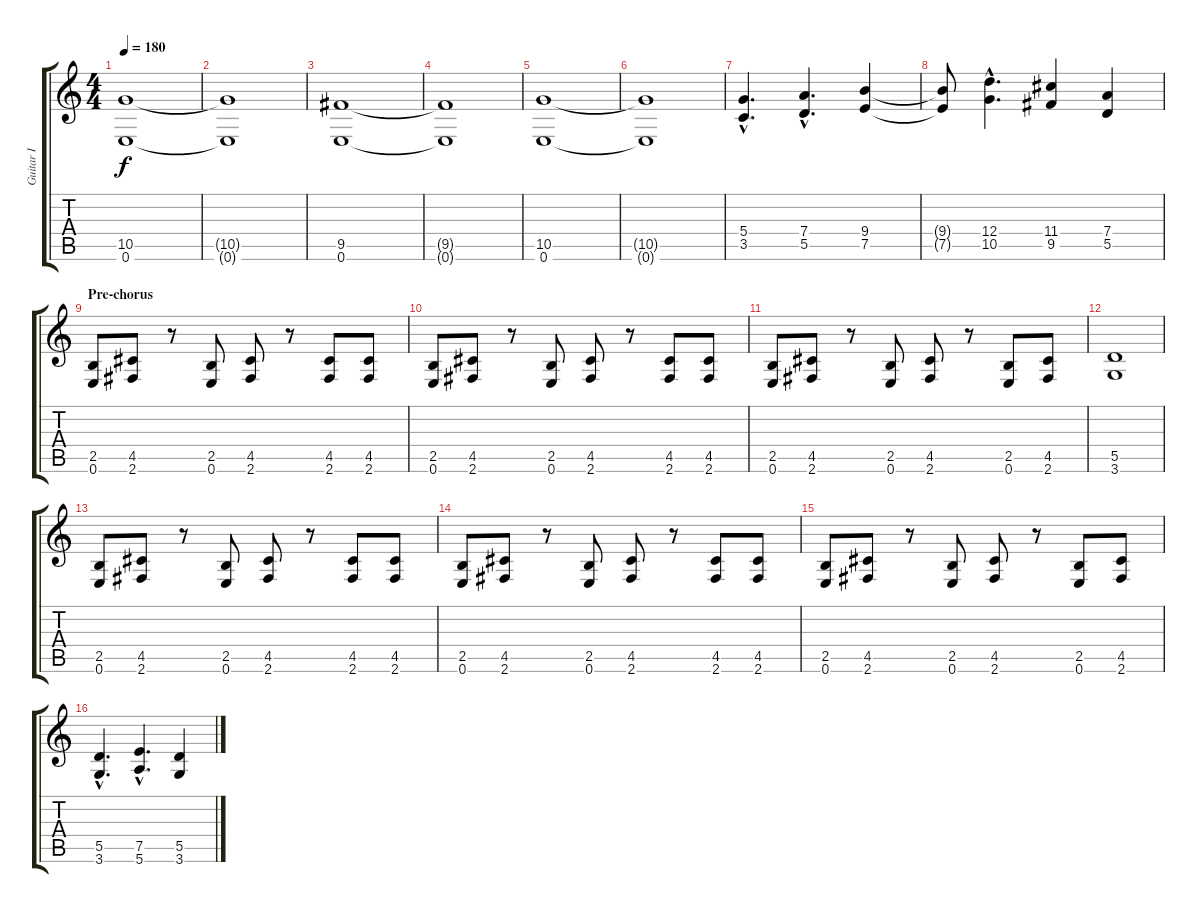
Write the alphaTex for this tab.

\track ("Guitar I" "Guitar I") {instrument distortionguitar}
\staff {score tabs}
\tuning (E4 B3 G3 D3 A2 E2) {hide}
\ts (4 4)
\tempo 180
\clef g2
\ks c
(10.5 0.6).1{dy f volume 13} |
(10.5{t} 0.6{t}).1 |
(9.5 0.6).1 |
(9.5{t} 0.6{t}).1 |
(10.5 0.6).1 |
(10.5{t} 0.6{t}).1 |
(5.4{hac} 3.5{hac}).4{d volume 16} (7.4{hac} 5.5{hac}).4{d} (9.4 7.5).4 |
(9.4{t} 7.5{t}).8 (12.4{hac} 10.5{hac}).4{d} (11.4 9.5).4 (7.4 5.5).4 |
\section ("" "Pre-chorus")
(2.5 0.6).8 (4.5 2.6).8 r.8 (2.5 0.6).8 (4.5 2.6).8 r.8 (4.5 2.6).8 (4.5 2.6).8 |
(2.5 0.6).8 (4.5 2.6).8 r.8 (2.5 0.6).8 (4.5 2.6).8 r.8 (4.5 2.6).8 (4.5 2.6).8 |
(2.5 0.6).8 (4.5 2.6).8 r.8 (2.5 0.6).8 (4.5 2.6).8 r.8 (2.5 0.6).8 (4.5 2.6).8 |
(5.5 3.6).1 |
(2.5 0.6).8 (4.5 2.6).8 r.8 (2.5 0.6).8 (4.5 2.6).8 r.8 (4.5 2.6).8 (4.5 2.6).8 |
(2.5 0.6).8 (4.5 2.6).8 r.8 (2.5 0.6).8 (4.5 2.6).8 r.8 (4.5 2.6).8 (4.5 2.6).8 |
(2.5 0.6).8 (4.5 2.6).8 r.8 (2.5 0.6).8 (4.5 2.6).8 r.8 (2.5 0.6).8 (4.5 2.6).8 |
(5.5{hac} 3.6{hac}).4{d} (7.5{hac} 5.6{hac}).4{d} (5.5 3.6).4
